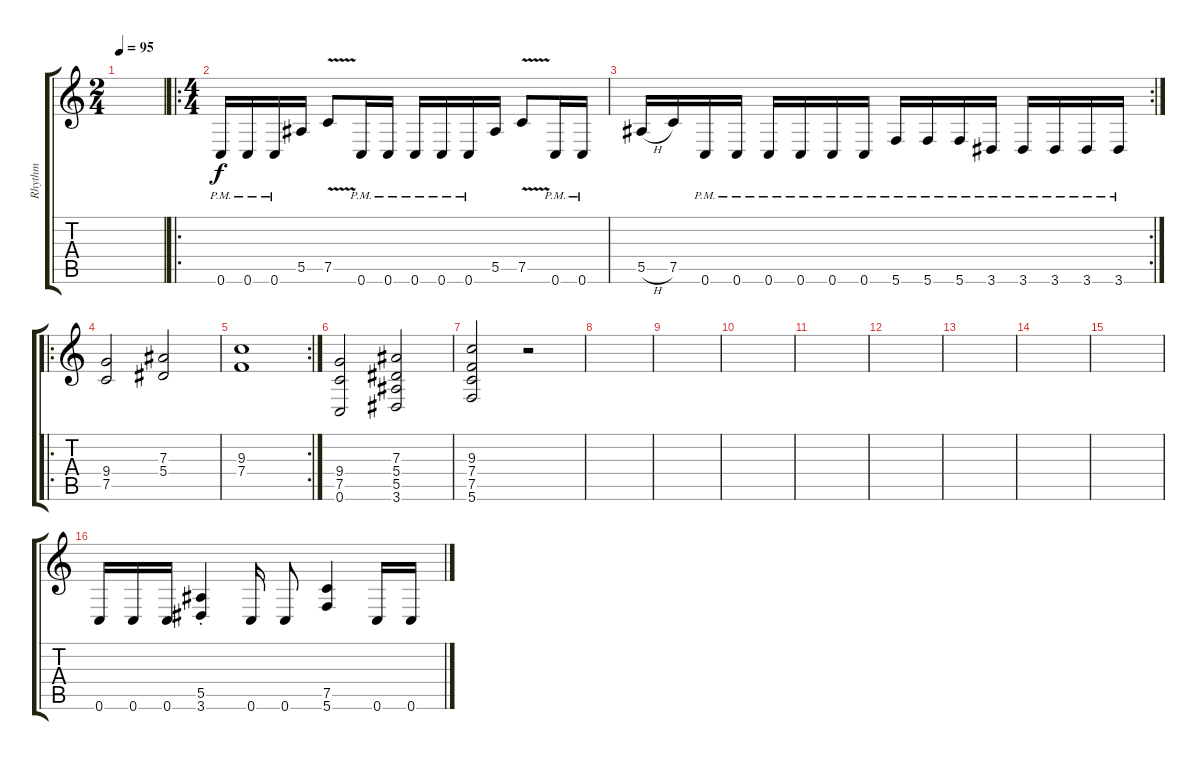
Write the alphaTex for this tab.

\track ("Rhythm" "Rhythm") {instrument distortionguitar}
\staff {score tabs}
\tuning (C4 G3 Eb3 Bb2 F2 C2) {hide}
\ts (2 4)
\tempo 95
\clef g2
\ks c
|
\ro
\ts (4 4)
0.6{pm}.16 0.6{pm}.16 0.6{pm}.16 5.5.16 7.5{v}.8 0.6{pm}.16 0.6{pm}.16 0.6{pm}.16 0.6{pm}.16 0.6{pm}.16 5.5.16 7.5{v}.8 0.6{pm}.16 0.6{pm}.16 |
\rc 2
5.5{h}.16 7.5.16 0.6{pm}.16 0.6{pm}.16 0.6{pm}.16 0.6{pm}.16 0.6{pm}.16 0.6{pm}.16 5.6{pm}.16 5.6{pm}.16 5.6{pm}.16 3.6{pm}.16 3.6{pm}.16 3.6{pm}.16 3.6{pm}.16 3.6{pm}.16 |
\ro
(9.4 7.5).2 (7.3 5.4).2 |
\rc 2
(9.3 7.4).1 |
(9.4 7.5 0.6).2 (7.3 5.4 5.5 3.6).2 |
(9.3 7.4 7.5 5.6).2 r.2 |
|
|
|
|
|
|
|
|
0.6.16 0.6.16 0.6.16 (5.5{st} 3.6{st}).4 0.6.16 0.6.8 (7.5 5.6).4 0.6.16 0.6.16
